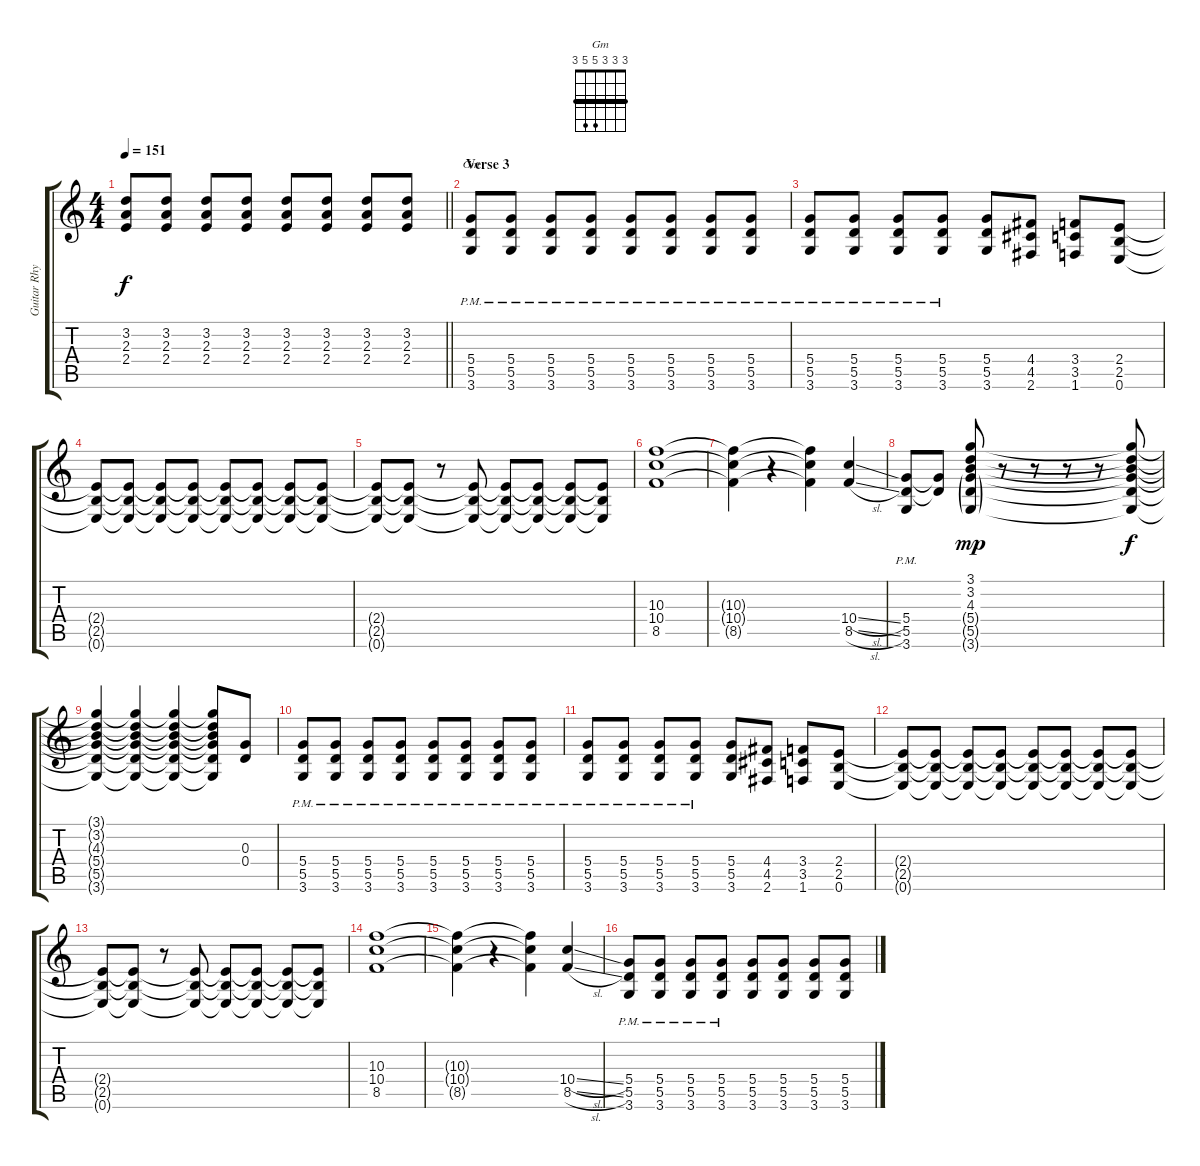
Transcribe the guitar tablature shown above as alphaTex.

\track ("Guitar Rhythm" "Guitar Rhy") {instrument overdrivenguitar}
\staff {score tabs}
\tuning (E4 B3 G3 D3 A2 E2) {hide}
\chord ("Gm" 3 3 3 5 5 3) {barre 3}
\ts (4 4)
\tempo 151
\clef g2
\barLineRight lightlight
\ks c
(3.2 2.3 2.4).8{dy f} (3.2 2.3 2.4).8 (3.2 2.3 2.4).8 (3.2 2.3 2.4).8 (3.2 2.3 2.4).8 (3.2 2.3 2.4).8 (3.2 2.3 2.4).8 (3.2 2.3 2.4).8 |
\section ("" "Verse 3")
(5.4{pm} 5.5{pm} 3.6{pm}).8{ch "Gm"} (5.4{pm} 5.5{pm} 3.6{pm}).8 (5.4{pm} 5.5{pm} 3.6{pm}).8 (5.4{pm} 5.5{pm} 3.6{pm}).8 (5.4{pm} 5.5{pm} 3.6{pm}).8 (5.4{pm} 5.5{pm} 3.6{pm}).8 (5.4{pm} 5.5{pm} 3.6{pm}).8 (5.4{pm} 5.5{pm} 3.6{pm}).8 |
(5.4{pm} 5.5{pm} 3.6{pm}).8 (5.4{pm} 5.5{pm} 3.6{pm}).8 (5.4{pm} 5.5{pm} 3.6{pm}).8 (5.4{pm} 5.5{pm} 3.6{pm}).8 (5.4 5.5 3.6).8 (4.4 4.5 2.6).8 (3.4 3.5 1.6).8 (2.4 2.5 0.6).8 |
(2.4{t} 2.5{t} 0.6{t}).8 (2.4{t} 2.5{t} 0.6{t}).8 (2.4{t} 2.5{t} 0.6{t}).8 (2.4{t} 2.5{t} 0.6{t}).8 (2.4{t} 2.5{t} 0.6{t}).8 (2.4{t} 2.5{t} 0.6{t}).8 (2.4{t} 2.5{t} 0.6{t}).8 (2.4{t} 2.5{t} 0.6{t}).8 |
(2.4{t} 2.5{t} 0.6{t}).8 (2.4{t} 2.5{t} 0.6{t}).8 r.8 (2.4{t} 2.5{t} 0.6{t}).8 (2.4{t} 2.5{t} 0.6{t}).8 (2.4{t} 2.5{t} 0.6{t}).8 (2.4{t} 2.5{t} 0.6{t}).8 (2.4{t} 2.5{t} 0.6{t}).8 |
(10.3 10.4 8.5).1 |
(10.3{t} 10.4{t} 8.5{t}).4 r.4 (10.3{t} 10.4{t} 8.5{t}).4 (10.4{sl} 8.5{sl}).4 |
(5.4{pm} 5.5{pm} 3.6{pm}).8 (5.4{t} 5.5{t}).8 (3.1 3.2 4.3 5.4{g} 5.5{g} 3.6{g}).8{dy mp} r.8 r.8 r.8 r.8 (3.1{t} 3.2{t} 4.3{t} 5.4{t} 5.5{t} 3.6{t}).8{dy f} |
(3.1{t} 3.2{t} 4.3{t} 5.4{t} 5.5{t} 3.6{t}).4 (3.1{t} 3.2{t} 4.3{t} 5.4{t} 5.5{t} 3.6{t}).4 (3.1{t} 3.2{t} 4.3{t} 5.4{t} 5.5{t} 3.6{t}).4 (3.1{t} 3.2{t} 4.3{t} 5.4{t} 5.5{t} 3.6{t}).8 (0.3 0.4).8 |
(5.4{pm} 5.5{pm} 3.6{pm}).8 (5.4{pm} 5.5{pm} 3.6{pm}).8 (5.4{pm} 5.5{pm} 3.6{pm}).8 (5.4{pm} 5.5{pm} 3.6{pm}).8 (5.4{pm} 5.5{pm} 3.6{pm}).8 (5.4{pm} 5.5{pm} 3.6{pm}).8 (5.4{pm} 5.5{pm} 3.6{pm}).8 (5.4{pm} 5.5{pm} 3.6{pm}).8 |
(5.4{pm} 5.5{pm} 3.6{pm}).8 (5.4{pm} 5.5{pm} 3.6{pm}).8 (5.4{pm} 5.5{pm} 3.6{pm}).8 (5.4{pm} 5.5{pm} 3.6{pm}).8 (5.4 5.5 3.6).8 (4.4 4.5 2.6).8 (3.4 3.5 1.6).8 (2.4 2.5 0.6).8 |
(2.4{t} 2.5{t} 0.6{t}).8 (2.4{t} 2.5{t} 0.6{t}).8 (2.4{t} 2.5{t} 0.6{t}).8 (2.4{t} 2.5{t} 0.6{t}).8 (2.4{t} 2.5{t} 0.6{t}).8 (2.4{t} 2.5{t} 0.6{t}).8 (2.4{t} 2.5{t} 0.6{t}).8 (2.4{t} 2.5{t} 0.6{t}).8 |
(2.4{t} 2.5{t} 0.6{t}).8 (2.4{t} 2.5{t} 0.6{t}).8 r.8 (2.4{t} 2.5{t} 0.6{t}).8 (2.4{t} 2.5{t} 0.6{t}).8 (2.4{t} 2.5{t} 0.6{t}).8 (2.4{t} 2.5{t} 0.6{t}).8 (2.4{t} 2.5{t} 0.6{t}).8 |
(10.3 10.4 8.5).1 |
(10.3{t} 10.4{t} 8.5{t}).4 r.4 (10.3{t} 10.4{t} 8.5{t}).4 (10.4{sl} 8.5{sl}).4 |
(5.4{pm} 5.5{pm} 3.6{pm}).8 (5.4{pm} 5.5{pm} 3.6{pm}).8 (5.4{pm} 5.5{pm} 3.6{pm}).8 (5.4{pm} 5.5{pm} 3.6{pm}).8 (5.4 5.5 3.6).8 (5.4 5.5 3.6).8 (5.4 5.5 3.6).8 (5.4 5.5 3.6).8
